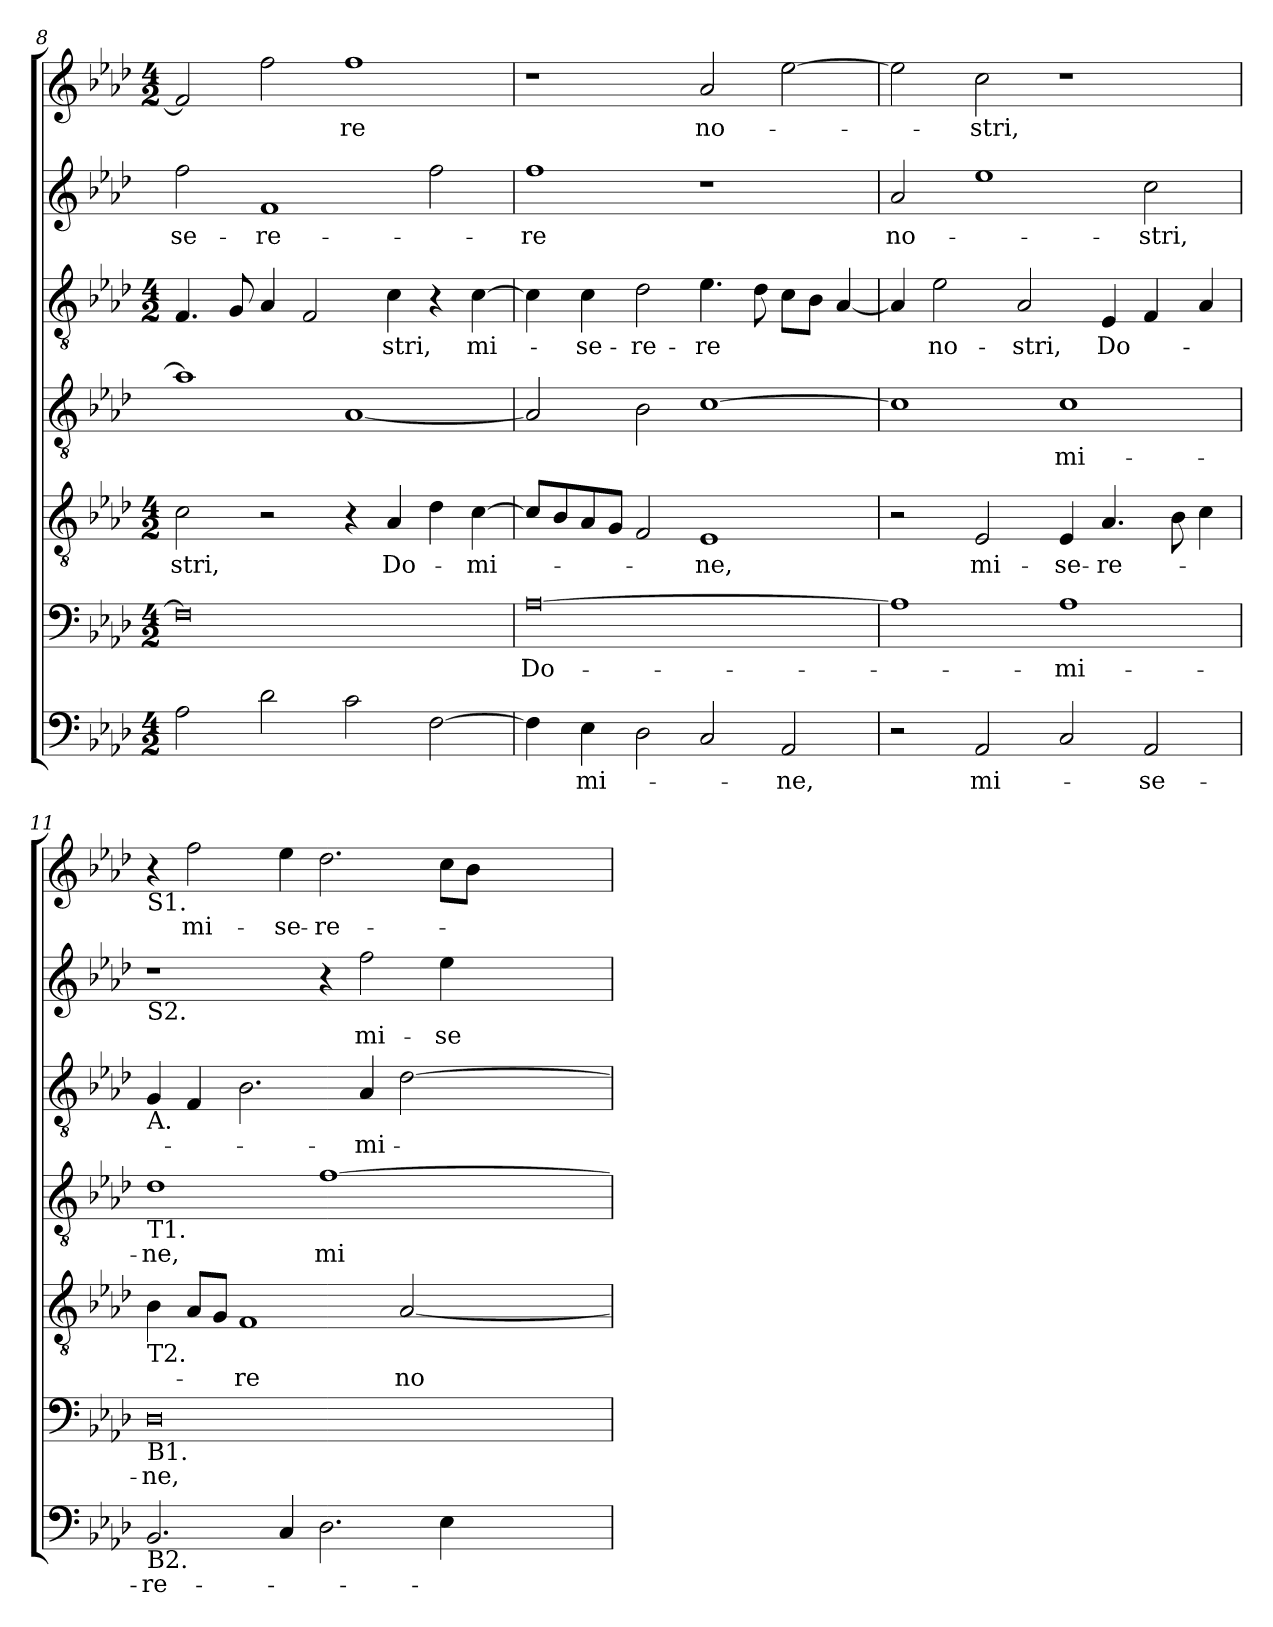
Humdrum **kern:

**kern	**text	**kern	**text	**kern	**text	**kern	**text	**kern	**text	**kern	**text	**kern	**text
*part7	*part7	*part6	*part6	*part5	*part5	*part4	*part4	*part3	*part3	*part2	*part2	*part1	*part1
*staff7	*staff7	*staff6	*staff6	*staff5	*staff5	*staff4	*staff4	*staff3	*staff3	*staff2	*staff2	*staff1	*staff1
*clefF4	*	*clefF4	*	*clefGv2	*	*clefGv2	*	*clefGv2	*	*clefG2	*	*clefG2	*
*k[b-e-a-d-]	*	*k[b-e-a-d-]	*	*k[b-e-a-d-]	*	*k[b-e-a-d-]	*	*k[b-e-a-d-]	*	*k[b-e-a-d-]	*	*k[b-e-a-d-]	*
*A-:	*	*A-:	*	*A-:	*	*A-:	*	*A-:	*	*A-:	*	*A-:	*
*M4/2	*	*M4/2	*	*M4/2	*	*	*	*M4/2	*	*	*	*M4/2	*
=8	=8	=8	=8	=8	=8	=8	=8	=8	=8	=8	=8	=8	=8
!	!	!	!	!	!LO:LY:b	!	!	!	!	!	!LO:LY:b	!	!
2A-\	.	0F]	.	2c\	-stri,	1a-]	.	4.F/	.	2ff\	-se-	2f/]	.
.	.	.	.	.	.	.	.	8G/	.	.	.	.	.
!	!	!	!	!	!	!	!	!	!	!	!LO:LY:b	!	!
2d-\	.	.	.	2r	.	.	.	4A-/	.	1f	-re-	2ff\	.
.	.	.	.	.	.	.	.	2F/	.	.	.	.	.
!	!	!	!	!	!	!	!	!	!	!	!	!	!LO:LY:b
2c\	.	.	.	4r	.	[1A-	.	.	.	.	.	1ff	-re
!	!	!	!	!	!LO:LY:b	!	!	!	!LO:LY:b	!	!	!	!
.	.	.	.	4A-/	Do-	.	.	4c\	-stri,	.	.	.	.
[2F\	.	.	.	4d-\	.	.	.	4r	.	2ff\	.	.	.
!	!	!	!	!	!LO:LY:b	!	!	!	!LO:LY:b	!	!	!	!
.	.	.	.	[4c\	-mi-	.	.	[4c\	mi-	.	.	.	.
=9	=9	=9	=9	=9	=9	=9	=9	=9	=9	=9	=9	=9	=9
!	!	!	!LO:LY:b	!	!	!	!	!	!	!	!LO:LY:b	!	!
4F\]	.	[0A-	Do-	8c/L]	.	2A-/]	.	4c\]	.	1ff	-re	1r	.
.	.	.	.	8B-/	.	.	.	.	.	.	.	.	.
!	!LO:LY:b	!	!	!	!	!	!	!	!LO:LY:b	!	!	!	!
4E-\	-mi-	.	.	8A-/	.	.	.	4c\	-se-	.	.	.	.
.	.	.	.	8G/J	.	.	.	.	.	.	.	.	.
!	!	!	!	!	!	!	!	!	!LO:LY:b	!	!	!	!
2D-\	.	.	.	2F/	.	2B-\	.	2d-\	-re-	.	.	.	.
!	!	!	!	!	!LO:LY:b	!	!	!	!LO:LY:b	!	!	!	!LO:LY:b
2C/	.	.	.	1E-	-ne,	[1c	.	4.e-\	-re	1r	.	2a-/	no-
.	.	.	.	.	.	.	.	8d-\	.	.	.	.	.
!	!LO:LY:b	!	!	!	!	!	!	!	!	!	!	!	!
2AA-/	-ne,	.	.	.	.	.	.	8c\L	.	.	.	[2ee-\	.
.	.	.	.	.	.	.	.	8B-\J	.	.	.	.	.
.	.	.	.	.	.	.	.	[4A-/	.	.	.	.	.
=10	=10	=10	=10	=10	=10	=10	=10	=10	=10	=10	=10	=10	=10
!	!	!	!	!	!	!	!	!	!	!	!LO:LY:b	!	!
2r	.	1A-]	.	2r	.	1c]	.	4A-/]	.	2a-/	no-	2ee-\]	.
!	!	!	!	!	!	!	!	!	!LO:LY:b	!	!	!	!
.	.	.	.	.	.	.	.	2e-\	no-	.	.	.	.
!	!LO:LY:b	!	!	!	!LO:LY:b	!	!	!	!	!	!	!	!LO:LY:b
2AA-/	mi-	.	.	2E-/	mi-	.	.	.	.	1ee-	.	2cc\	-stri,
!	!	!	!	!	!	!	!	!	!LO:LY:b	!	!	!	!
.	.	.	.	.	.	.	.	2A-/	-stri,	.	.	.	.
!	!	!	!LO:LY:b	!	!LO:LY:b	!	!LO:LY:b	!	!	!	!	!	!
2C/	.	1A-	-mi-	4E-/	-se-	1c	-mi-	.	.	.	.	1r	.
!	!	!	!	!	!LO:LY:b	!	!	!	!LO:LY:b	!	!	!	!
.	.	.	.	4.A-/	-re-	.	.	4E-/	Do-	.	.	.	.
!	!LO:LY:b	!	!	!	!	!	!	!	!	!	!LO:LY:b	!	!
2AA-/	-se-	.	.	.	.	.	.	4F/	.	2cc\	-stri,	.	.
.	.	.	.	8B-\	.	.	.	.	.	.	.	.	.
.	.	.	.	4c\	.	.	.	4A-/	.	.	.	.	.
!!LO:LB:g=z
=11	=11	=11	=11	=11	=11	=11	=11	=11	=11	=11	=11	=11	=11
!	!	!	!	!	!	!	!	!	!	!	!	!LO:TX:b:t=S1.	!
!	!	!	!	!	!	!	!	!	!	!LO:TX:b:t=S2.	!	!	!
!	!	!	!	!	!	!	!	!LO:TX:b:t=A.	!	!	!	!	!
!	!	!	!	!	!	!LO:TX:b:t=T1.	!	!	!	!	!	!	!
!	!	!	!	!LO:TX:b:t=T2.	!	!	!	!	!	!	!	!	!
!	!	!LO:TX:b:t=B1.	!	!	!	!	!	!	!	!	!	!	!
!LO:TX:b:t=B2.	!	!	!	!	!	!	!	!	!	!	!	!	!
!	!LO:LY:b	!	!LO:LY:b	!	!	!	!LO:LY:b	!	!	!	!	!	!
2.BB-/	-re-	0D-	-ne,	4B-\	.	1d-	-ne,	4G/	.	1r	.	4r	.
!	!	!	!	!	!	!	!	!	!	!	!	!	!LO:LY:b
.	.	.	.	8A-/L	.	.	.	4F/	.	.	.	2ff\	mi-
.	.	.	.	8G/J	.	.	.	.	.	.	.	.	.
!	!	!	!	!	!LO:LY:b	!	!	!	!	!	!	!	!
.	.	.	.	1F	-re	.	.	2.B-\	.	.	.	.	.
!	!	!	!	!	!	!	!	!	!	!	!	!	!LO:LY:b
4C/	.	.	.	.	.	.	.	.	.	.	.	4ee-\	-se-
!	!	!	!	!	!	!	!LO:LY:b	!	!	!	!	!	!LO:LY:b
2.D-\	.	.	.	.	.	[1f	mi-	.	.	4r	.	2.dd-\	-re-
!	!	!	!	!	!	!	!	!	!LO:LY:b	!	!LO:LY:b	!	!
.	.	.	.	.	.	.	.	4A-/	-mi-	2ff\	mi-	.	.
!	!	!	!	!	!LO:LY:b	!	!	!	!	!	!	!	!
.	.	.	.	[2A-/	no-	.	.	[2d-\	.	.	.	.	.
!	!	!	!	!	!	!	!	!	!	!	!LO:LY:b	!	!
4E-\	.	.	.	.	.	.	.	.	.	4ee-\	-se-	8cc\L	.
.	.	.	.	.	.	.	.	.	.	.	.	8b-\J	.
=	=	=	=	=	=	=	=	=	=	=	=	=	=
*-	*-	*-	*-	*-	*-	*-	*-	*-	*-	*-	*-	*-	*-
